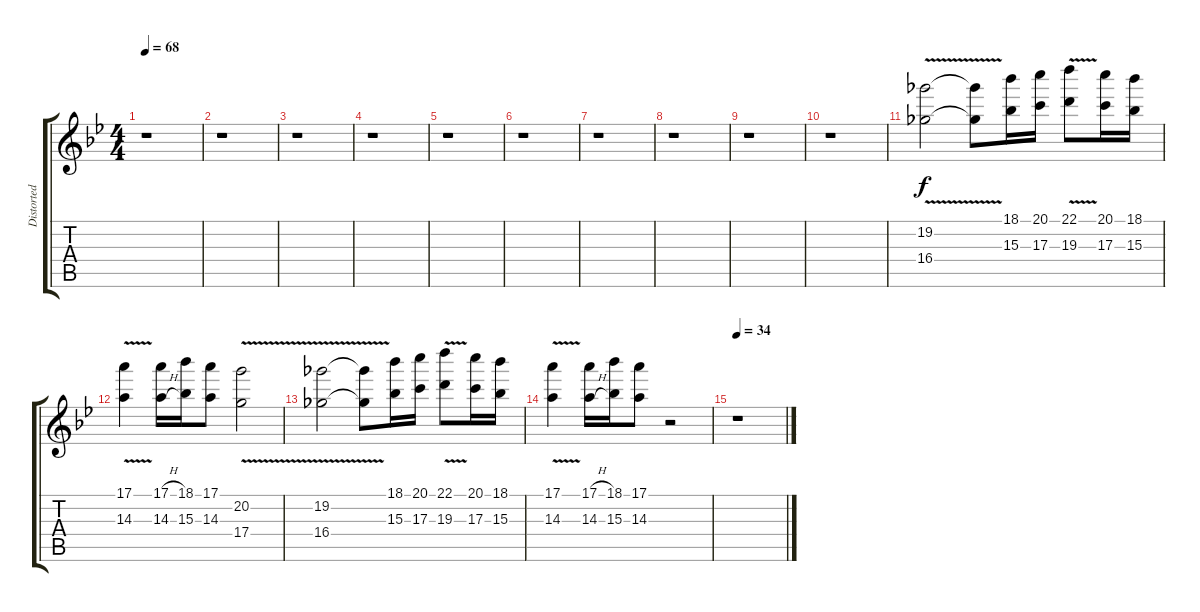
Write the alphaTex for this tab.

\track ("Distorted [Centre]" "Distorted ") {instrument overdrivenguitar}
\staff {score tabs}
\tuning (E4 B3 G3 D3 A2 E2) {hide}
\ts (4 4)
\tempo 68
\clef g2
\ks bb
r.1{dy mf} |
r.1 |
r.1 |
r.1 |
r.1 |
r.1 |
r.1 |
r.1 |
r.1 |
r.1 |
(19.2{v} 16.4{v}).2{dy f} (19.2{v t} 16.4{v t}).8 (18.1 15.3).16 (20.1 17.3).16 (22.1{v} 19.3{v}).8 (20.1 17.3).16 (18.1 15.3).16 |
(17.1{v} 14.3{v}).4 (17.1{h} 14.3{h}).16 (18.1 15.3).16 (17.1 14.3).8 (20.2{v} 17.4{v}).2 |
(19.2{v} 16.4{v}).2 (19.2{v t} 16.4{v t}).8 (18.1 15.3).16 (20.1 17.3).16 (22.1{v} 19.3{v}).8 (20.1 17.3).16 (18.1 15.3).16 |
(17.1{v} 14.3{v}).4 (17.1{h} 14.3{h}).16 (18.1 15.3).16 (17.1 14.3).8 r.2 |
\tempo 34
r.1
